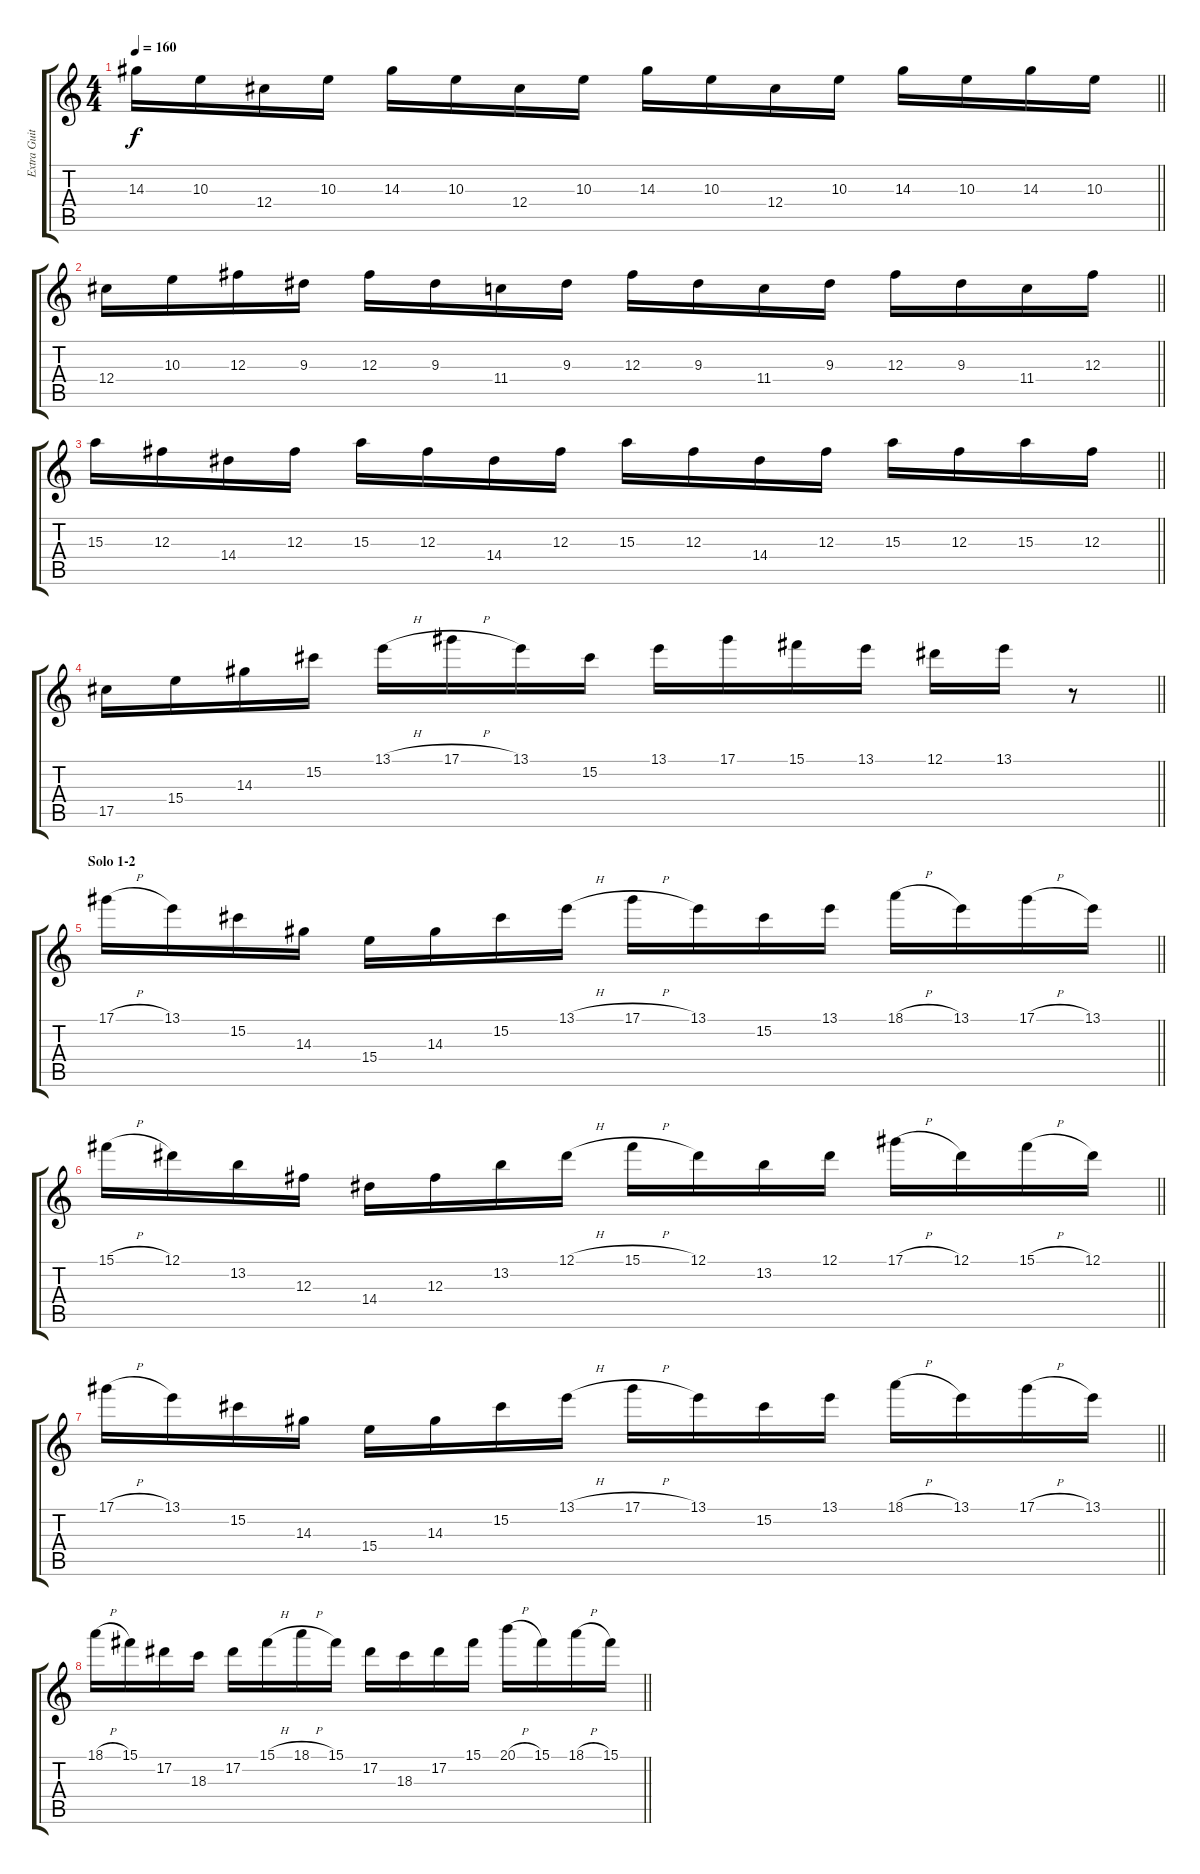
\track ("Extra Guitar 1" "Extra Guit") {instrument distortionguitar}
\staff {score tabs}
\tuning (Eb4 Bb3 Gb3 Db3 Ab2 D2) {hide}
\ts (4 4)
\tempo 160
\clef g2
\barLineRight lightlight
\ks c
14.3.16{dy f} 10.3.16 12.4.16 10.3.16 14.3.16 10.3.16 12.4.16 10.3.16 14.3.16 10.3.16 12.4.16 10.3.16 14.3.16 10.3.16 14.3.16 10.3.16 |
\barLineRight lightlight
12.4.16 10.3.16 12.3.16 9.3.16 12.3.16 9.3.16 11.4.16 9.3.16 12.3.16 9.3.16 11.4.16 9.3.16 12.3.16 9.3.16 11.4.16 12.3.16 |
\barLineRight lightlight
15.3.16 12.3.16 14.4.16 12.3.16 15.3.16 12.3.16 14.4.16 12.3.16 15.3.16 12.3.16 14.4.16 12.3.16 15.3.16 12.3.16 15.3.16 12.3.16 |
\barLineRight lightlight
17.5.16 15.4.16 14.3.16 15.2.16 13.1{h}.16 17.1{h}.16 13.1.16 15.2.16 13.1.16 17.1.16 15.1.16 13.1.16 12.1.16 13.1.16 r.8 |
\section ("" "Solo 1-2")
\barLineRight lightlight
17.1{h}.16 13.1.16 15.2.16 14.3.16 15.4.16 14.3.16 15.2.16 13.1{h}.16 17.1{h}.16 13.1.16 15.2.16 13.1.16 18.1{h}.16 13.1.16 17.1{h}.16 13.1.16 |
\barLineRight lightlight
15.1{h}.16 12.1.16 13.2.16 12.3.16 14.4.16 12.3.16 13.2.16 12.1{h}.16 15.1{h}.16 12.1.16 13.2.16 12.1.16 17.1{h}.16 12.1.16 15.1{h}.16 12.1.16 |
\barLineRight lightlight
17.1{h}.16 13.1.16 15.2.16 14.3.16 15.4.16 14.3.16 15.2.16 13.1{h}.16 17.1{h}.16 13.1.16 15.2.16 13.1.16 18.1{h}.16 13.1.16 17.1{h}.16 13.1.16 |
\barLineRight lightlight
18.1{h}.16 15.1.16 17.2.16 18.3.16 17.2.16 15.1{h}.16 18.1{h}.16 15.1.16 17.2.16 18.3.16 17.2.16 15.1.16 20.1{h}.16 15.1.16 18.1{h}.16 15.1.16
